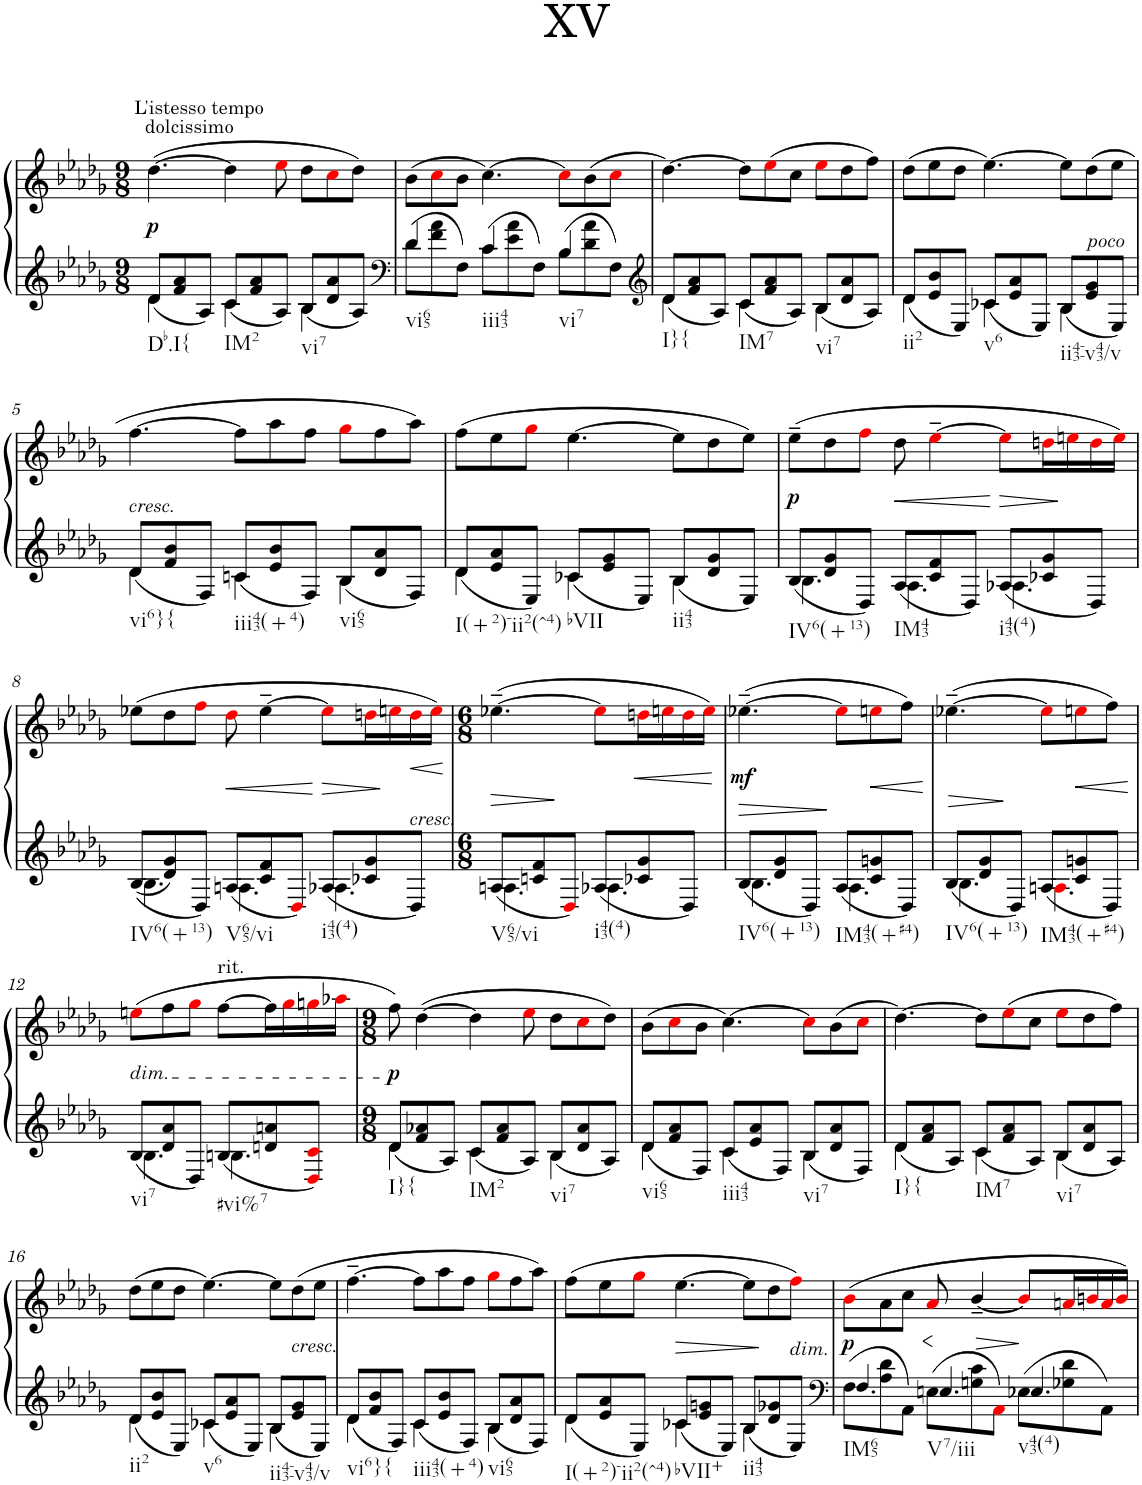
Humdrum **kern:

**kern	**kern	**dynam
*part1	*part1	*part1
*staff2	*staff1	*staff1/2
*I"Piano	*	*
*I'Pno.	*	*
*clefG2	*clefG2	*
*k[b-e-a-d-g-]	*k[b-e-a-d-g-]	*
*M9/8	*M9/8	*
=1	=1	=1
*^	*	*
!	!	!LO:TX:a:t=L'istesso tempo	!
!	!	!LO:TX:a:t=dolcissimo	!
!LO:TX:b:t=Db.I{	!	!	!
!	!	!	!LO:DY:b
8d-/L	4d-\	([4.dd-\	p
8f/ 8a-/	.	.	.
8A-/J	8ryy	.	.
!LO:TX:b:t=IM2	!	!	!
8c/L	4c\	4dd-\]	.
8f/ 8a-/	.	.	.
8A-/J	8ryy	8ee-i\	.
!LO:TX:b:t=vi7	!	!	!
8B-/L	4B-\	8dd-\L	.
8d-/ 8a-/	.	8cci\	.
8A-/J	8ryy	8dd-\J)	.
=2	=2	=2	=2
*clefF4	*	*	*
!LO:TX:b:t=vi65	!	!	!
8d-\L	4d-/	(8b-\L	.
8f\ 8a-\	.	8cci\	.
8F\J	8ryy	8b-\J	.
!LO:TX:b:t=iii43	!	!	!
8c\L	4c/	[4.cc\)	.
8e-\ 8a-\	.	.	.
8F\J	8ryy	.	.
!LO:TX:b:t=vi7	!	!	!
8B-\L	4B-/	8cci\L]	.
8d-\ 8a-\	.	(8b-\	.
8F\J	8ryy	8cci\J	.
=3	=3	=3	=3
*clefG2	*	*	*
!LO:TX:b:t=I}{	!	!	!
8d-/L	4d-\	[4.dd-\)	.
8f/ 8a-/	.	.	.
8A-/J	8ryy	.	.
!LO:TX:b:t=IM7	!	!	!
8c/L	4c\	8dd-\L]	.
8f/ 8a-/	.	(8ee-i\	.
8A-/J	8ryy	8cc\J	.
!LO:TX:b:t=vi7	!	!	!
8B-/L	4B-\	8ee-i\L	.
8d-/ 8a-/	.	8dd-\	.
8A-/J	8ryy	8ff\J)	.
=4	=4	=4	=4
!LO:TX:b:t=ii2	!	!	!
8d-/L	4d-\	(8dd-\L	.
8e-/ 8b-/	.	8ee-\	.
8E-/J	8ryy	8dd-\J	.
!LO:TX:b:t=v6	!	!	!
8c-X/L	4c-\	[4.ee-\)	.
8e-/ 8a-/	.	.	.
8E-/J	8ryy	.	.
!LO:TX:b:t=ii43-v43/v	!	!	!
8B-/L	4B-\	8ee-\L]	.
!LO:TX:a:i:t=poco	!	!	!
8e-/ 8g-/	.	(8dd-\	.
8E-/J	8ryy	8ee-\J	.
!!LO:LB:g=z
=5	=5	=5	=5
!LO:TX:a:i:t=cresc.	!	!	!
!LO:TX:b:t=vi6}{	!	!	!
8d-/L	4d-\	[4.ff\	.
8f/ 8b-/	.	.	.
8F/J	8ryy	.	.
!LO:TX:b:t=iii43(+4)	!	!	!
8cn/L	4c\	8ff\L]	.
8e-/ 8b-/	.	8aa-\	.
8F/J	8ryy	8ff\J	.
!LO:TX:b:t=vi65	!	!	!
8B-/L	4B-\	8gg-i\L	.
8d-/ 8a-/	.	8ff\	.
8F/J	8ryy	8aa-\J)	.
=6	=6	=6	=6
!LO:TX:b:t=I(+2)-ii2(^4)	!	!	!
8d-/L	4d-\	(8ff\L	.
8e-/ 8a-/	.	8ee-\	.
8E-/J	8ryy	8gg-i\J	.
!LO:TX:b:t=bVII	!	!	!
8c-X/L	4c-\	[4.ee-\	.
8e-/ 8g-/	.	.	.
8E-/J	8ryy	.	.
!LO:TX:b:t=ii43	!	!	!
8B-/L	4B-\	8ee-\L]	.
8d-/ 8g-/	.	8dd-\	.
8E-/J	8ryy	8ee-\J)	.
=7	=7	=7	=7
!LO:TX:b:t=IV6(+13)	!	!	!
!	!	!	!LO:DY:b
8B-/L	4.B-\	(8ee-~\L	p
8d-/ 8g-/	.	8dd-\	.
8D-/J	.	8ffi\J	.
!LO:TX:b:t=IM43	!	!	!
!	!	!	!LO:HP:b
8A-/L	4.A-\	8dd-\	<
8c/ 8f/	.	[4ee-~i\	.
8D-/J	.	.	.
!LO:TX:b:t=i43(4)	!	!	!
!	!	!	!LO:HP:n=1:b
8A-X/L	4.A-\	8ee-i\L]	[ >
8c-X/ 8g-/	.	16ddni\L	.
.	.	16eeni\	]
8D-/J	.	16ddi\	.
.	.	16eei\JJ)	.
!!LO:LB:g=z
=8	=8	=8	=8
!LO:TX:b:t=IV6(+13)	!	!	!
8B-/L	4.B-\	(8ee-X\L	.
8d-/ 8g-/	.	8dd-\	.
8D-/J	.	8ffi\J	.
!LO:TX:b:t=V65/vi	!	!	!
!	!	!	!LO:HP:b
8An/L	4.A\	8dd-i\	<
8c/ 8f/	.	[4ee-~\	.
8D-i/J	.	.	.
!LO:TX:b:t=i43(4)	!	!	!
!	!	!	!LO:HP:n=1:b
8A-X/L	4.A-\	8ee-i\L]	[ >
8c-X/ 8g-/	.	16ddni\L	.
.	.	16eeni\	]
!LO:TX:a:i:t=cresc.	!	!	!
!	!	!	!LO:HP:b
8D-/J	.	16ddi\	<
.	.	16eei\JJ)	.
*v	*v	*	*
.	.	[
=9	=9	=9
*M6/8	*M6/8	*
*^	*	*
!LO:TX:b:t=V65/vi	!	!	!
8An/L	4.A\	([4.ee-X~\	.
8cn/ 8f/	.	.	.
8D-i/J	.	.	.
!LO:TX:b:t=i43(4)	!	!	!
8A-X/L	4.A-\	8ee-i\L]	.
!	!	!	!LO:HP:b
8c-X/ 8g-/	.	16ddni\L	<
.	.	16eeni\	.
8D-/J	.	16ddi\	.
.	.	16eei\JJ)	.
*v	*v	*	*
.	.	[
=10	=10	=10
*^	*	*
!LO:TX:b:t=IV6(+13)	!	!	!
!	!	!	!LO:DY:b
8B-/L	4.B-\	([4.ee-X~\	mf
8d-/ 8g-/	.	.	.
8D-/J	.	.	.
!LO:TX:b:t=IM43(+#4)	!	!	!
8A-/L	4.A-\	8ee-i\L]	.
!	!	!	!LO:HP:b
8c/ 8gn/	.	8eeni\	<
8D-/J	.	8ff\J)	.
*v	*v	*	*
.	.	[
=11	=11	=11
*^	*	*
!LO:TX:b:t=IV6(+13)	!	!	!
8B-/L	4.B-\	([4.ee-X~\	.
8d-/ 8g-/	.	.	.
8D-/J	.	.	.
!LO:TX:b:t=IM43(+#4)	!	!	!
8A-/L	4.Ani\	8ee-i\L]	.
!	!	!	!LO:HP:b
8c/ 8gn/	.	8eeni\	<
8D-/J	.	8ff\J)	.
*v	*v	*	*
.	.	[
!!LO:LB:g=z
=12	=12	=12
*^	*	*
!	!	!LO:TX:b:i:t=dim.	!
!LO:TX:b:t=vi7	!	!	!
8B-/L	4.B-\	(8eeni\L	.
8d-/ 8a-/	.	8ff\	.
8D-/J	.	8gg-i\J	.
!	!	!LO:TX:a:t=rit.	!
!LO:TX:b:t=#vi%7	!	!	!
8Bn/L	4.B\	[8ff\L	.
8dn/ 8an/	.	16ff\L]	.
.	.	16gg-i\	.
8D-i/ 8ci/J	.	16ggni\	.
.	.	16aa-Xi\JJ	.
=13	=13	=13	=13
*M9/8	*	*M9/8	*
!LO:TX:b:t=I}{	!	!	!
!	!	!	!LO:DY:b
8d-/L	4d-\	8ff\)	p
8f/ 8a-X/	.	([4dd-\	.
8A-/J	8ryy	.	.
!LO:TX:b:t=IM2	!	!	!
8c/L	4c\	4dd-\]	.
8f/ 8a-/	.	.	.
8A-/J	8ryy	8ee-i\	.
!LO:TX:b:t=vi7	!	!	!
8B-/L	4B-\	8dd-\L	.
8d-/ 8a-/	.	8cci\	.
8A-/J	8ryy	8dd-\J)	.
=14	=14	=14	=14
!LO:TX:b:t=vi65	!	!	!
8d-/L	4d-\	(8b-\L	.
8f/ 8a-/	.	8cci\	.
8F/J	8ryy	8b-\J	.
!LO:TX:b:t=iii43	!	!	!
8c/L	4c\	[4.cc\)	.
8e-/ 8a-/	.	.	.
8F/J	8ryy	.	.
!LO:TX:b:t=vi7	!	!	!
8B-/L	4B-\	8cci\L]	.
8d-/ 8a-/	.	(8b-\	.
8F/J	8ryy	8cci\J	.
=15	=15	=15	=15
!LO:TX:b:t=I}{	!	!	!
8d-/L	4d-\	[4.dd-\)	.
8f/ 8a-/	.	.	.
8A-/J	8ryy	.	.
!LO:TX:b:t=IM7	!	!	!
8c/L	4c\	8dd-\L]	.
8f/ 8a-/	.	(8ee-i\	.
8A-/J	8ryy	8cc\J	.
!LO:TX:b:t=vi7	!	!	!
8B-/L	4B-\	8ee-i\L	.
8d-/ 8a-/	.	8dd-\	.
8A-/J	8ryy	8ff\J)	.
!!LO:LB:g=z
=16	=16	=16	=16
!LO:TX:b:t=ii2	!	!	!
8d-/L	4d-\	(8dd-\L	.
8e-/ 8b-/	.	8ee-\	.
8E-/J	8ryy	8dd-\J	.
!LO:TX:b:t=v6	!	!	!
8c-X/L	4c-\	[4.ee-\)	.
8e-/ 8a-/	.	.	.
8E-/J	8ryy	.	.
!LO:TX:b:t=ii43-v43/v	!	!	!
8B-/L	4B-\	8ee-\L]	.
!	!	!LO:TX:b:i:t=cresc.	!
8e-/ 8g-/	.	(8dd-\	.
8E-/J	8ryy	8ee-\J	.
=17	=17	=17	=17
!LO:TX:b:t=vi6}{	!	!	!
8d-/L	4d-\	[4.ff~\	.
8f/ 8b-/	.	.	.
8F/J	8ryy	.	.
!LO:TX:b:t=iii43(+4)	!	!	!
8c/L	4c\	8ff\L]	.
8e-/ 8b-/	.	8aa-\	.
8F/J	8ryy	8ff\J	.
!LO:TX:b:t=vi65	!	!	!
8B-/L	4B-\	8gg-i\L	.
8d-/ 8a-/	.	8ff\	.
8F/J	8ryy	8aa-\J)	.
=18	=18	=18	=18
!LO:TX:b:t=I(+2)-ii2(^4)	!	!	!
8d-/L	4d-\	(8ff\L	.
8e-/ 8a-/	.	8ee-\	.
8E-/J	8ryy	8gg-i\J	.
!LO:TX:b:t=bVII+	!	!	!
!	!	!	!LO:HP:b
8c-X/L	4c-\	[4.ee-\	>
8e-/ 8gn/	.	.	.
8E-/J	8ryy	.	.
!LO:TX:b:t=ii43	!	!	!
8B-/L	4B-\	8ee-\L]	.
8d-/ 8g-X/	.	8dd-\	]
!	!	!LO:TX:b:i:t=dim.	!
8E-/J	8ryy	8ffi\J)	.
=19	=19	=19	=19
*clefF4	*	*	*
!LO:TX:b:t=IM65	!	!	!
!	!	!	!LO:DY:a=2
8F\L	4.F/	(8b-i\L	p
8A-\ 8d-\	.	8a-\	.
8AA-\J	.	8cc\J	.
!LO:TX:b:t=V7/iii	!	!	!
!	!	!	!LO:HP:b
8En\L	4.E/	8a-i/	<
!	!	!	!LO:HP:b
8Gn\ 8c\	.	[4b-~/	>
8AA-i\J	.	.	.
!LO:TX:b:t=v43(4)	!	!	!
8E-X\L	4.E-/	8b-i/L]	[ ]
8G-X\ 8d-\	.	16ani/L	.
.	.	16bni/	.
8AA-\J	.	16ai/	.
.	.	16bi/JJ)	.
*v	*v	*	*
=	=	=
*-	*-	*-
